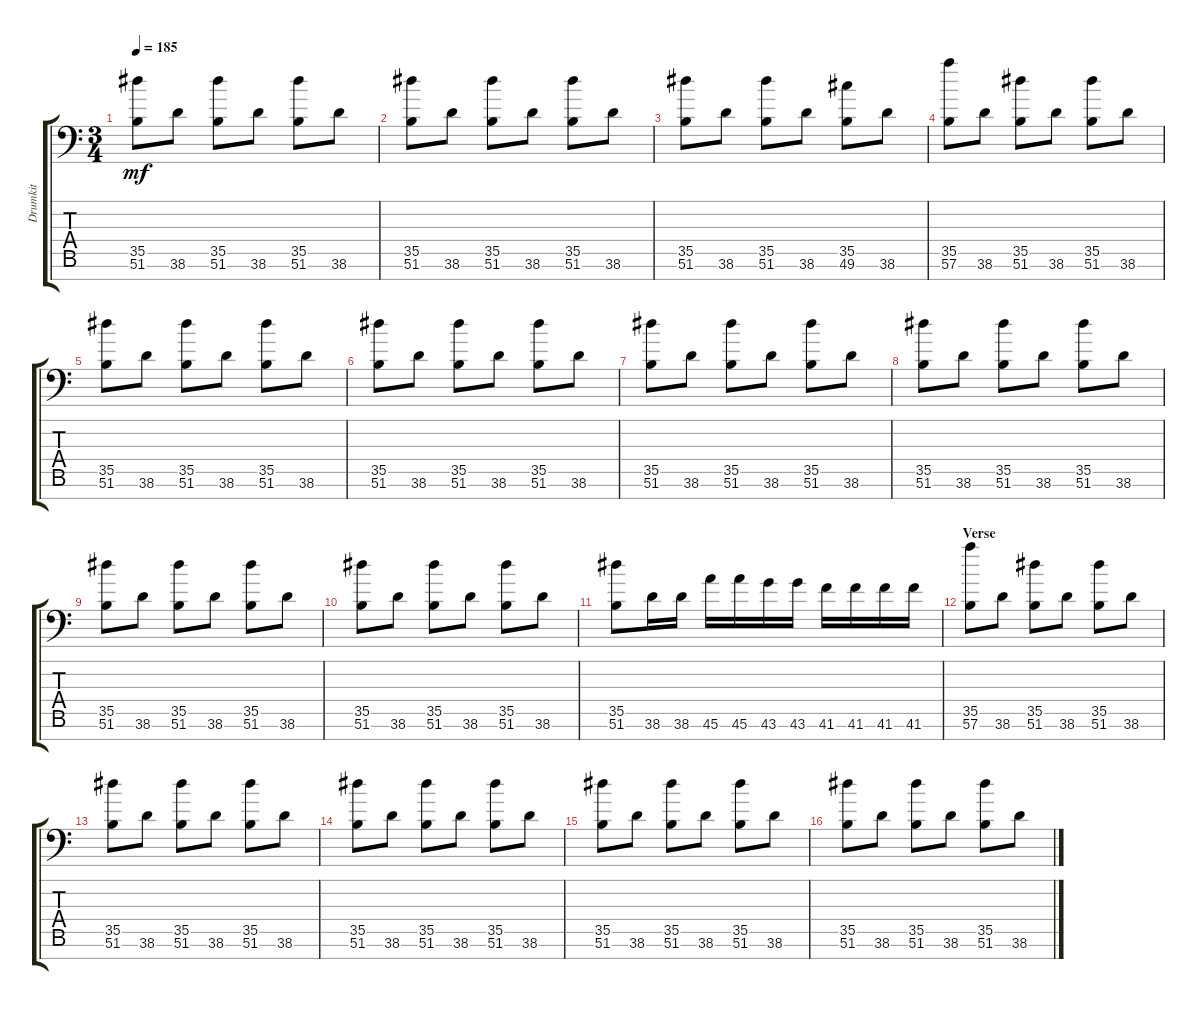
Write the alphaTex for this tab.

\track ("Drumkit" "Drumkit") {instrument acousticgrandpiano}
\staff {score tabs}
\tuning (C-1 C-1 C-1 C-1 C-1 C-1 C-1) {hide}
\ts (3 4)
\tempo 185
\clef f4
\ks c
(35.5 51.6).8{dy mf} 38.6.8 (35.5 51.6).8 38.6.8 (35.5 51.6).8 38.6.8 |
(35.5 51.6).8 38.6.8 (35.5 51.6).8 38.6.8 (35.5 51.6).8 38.6.8 |
(35.5 51.6).8 38.6.8 (35.5 51.6).8 38.6.8 (35.5 49.6).8 38.6.8 |
(35.5 57.6).8 38.6.8 (35.5 51.6).8 38.6.8 (35.5 51.6).8 38.6.8 |
(35.5 51.6).8 38.6.8 (35.5 51.6).8 38.6.8 (35.5 51.6).8 38.6.8 |
(35.5 51.6).8 38.6.8 (35.5 51.6).8 38.6.8 (35.5 51.6).8 38.6.8 |
(35.5 51.6).8 38.6.8 (35.5 51.6).8 38.6.8 (35.5 51.6).8 38.6.8 |
(35.5 51.6).8 38.6.8 (35.5 51.6).8 38.6.8 (35.5 51.6).8 38.6.8 |
(35.5 51.6).8 38.6.8 (35.5 51.6).8 38.6.8 (35.5 51.6).8 38.6.8 |
(35.5 51.6).8 38.6.8 (35.5 51.6).8 38.6.8 (35.5 51.6).8 38.6.8 |
(35.5 51.6).8 38.6.16 38.6.16 45.6.16 45.6.16 43.6.16 43.6.16 41.6.16 41.6.16 41.6.16 41.6.16 |
\section ("" "Verse")
(35.5 57.6).8 38.6.8 (35.5 51.6).8 38.6.8 (35.5 51.6).8 38.6.8 |
(35.5 51.6).8 38.6.8 (35.5 51.6).8 38.6.8 (35.5 51.6).8 38.6.8 |
(35.5 51.6).8 38.6.8 (35.5 51.6).8 38.6.8 (35.5 51.6).8 38.6.8 |
(35.5 51.6).8 38.6.8 (35.5 51.6).8 38.6.8 (35.5 51.6).8 38.6.8 |
(35.5 51.6).8 38.6.8 (35.5 51.6).8 38.6.8 (35.5 51.6).8 38.6.8
